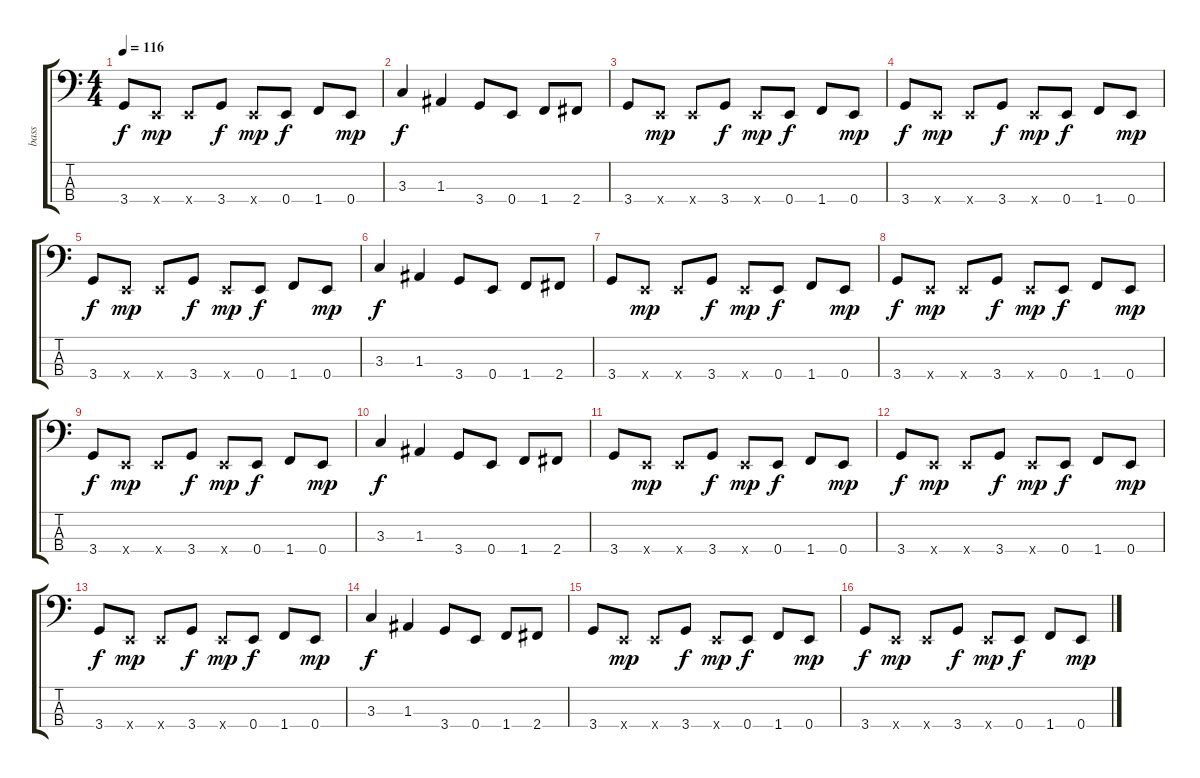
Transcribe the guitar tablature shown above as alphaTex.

\track ("bass" "bass") {instrument electricbassfinger}
\staff {score tabs}
\tuning (G2 D2 A1 E1) {hide}
\ts (4 4)
\tempo 116
\clef f4
\ks c
3.4.8{dy f} 0.4{x}.8{dy mp} 0.4{x}.8 3.4.8{dy f} 0.4{x}.8{dy mp} 0.4.8{dy f} 1.4.8 0.4.8{dy mp} |
3.3.4{dy f} 1.3.4 3.4.8 0.4.8 1.4.8 2.4.8 |
3.4.8 0.4{x}.8{dy mp} 0.4{x}.8 3.4.8{dy f} 0.4{x}.8{dy mp} 0.4.8{dy f} 1.4.8 0.4.8{dy mp} |
3.4.8{dy f} 0.4{x}.8{dy mp} 0.4{x}.8 3.4.8{dy f} 0.4{x}.8{dy mp} 0.4.8{dy f} 1.4.8 0.4.8{dy mp} |
3.4.8{dy f} 0.4{x}.8{dy mp} 0.4{x}.8 3.4.8{dy f} 0.4{x}.8{dy mp} 0.4.8{dy f} 1.4.8 0.4.8{dy mp} |
3.3.4{dy f} 1.3.4 3.4.8 0.4.8 1.4.8 2.4.8 |
3.4.8 0.4{x}.8{dy mp} 0.4{x}.8 3.4.8{dy f} 0.4{x}.8{dy mp} 0.4.8{dy f} 1.4.8 0.4.8{dy mp} |
3.4.8{dy f} 0.4{x}.8{dy mp} 0.4{x}.8 3.4.8{dy f} 0.4{x}.8{dy mp} 0.4.8{dy f} 1.4.8 0.4.8{dy mp} |
3.4.8{dy f} 0.4{x}.8{dy mp} 0.4{x}.8 3.4.8{dy f} 0.4{x}.8{dy mp} 0.4.8{dy f} 1.4.8 0.4.8{dy mp} |
3.3.4{dy f} 1.3.4 3.4.8 0.4.8 1.4.8 2.4.8 |
3.4.8 0.4{x}.8{dy mp} 0.4{x}.8 3.4.8{dy f} 0.4{x}.8{dy mp} 0.4.8{dy f} 1.4.8 0.4.8{dy mp} |
3.4.8{dy f} 0.4{x}.8{dy mp} 0.4{x}.8 3.4.8{dy f} 0.4{x}.8{dy mp} 0.4.8{dy f} 1.4.8 0.4.8{dy mp} |
3.4.8{dy f} 0.4{x}.8{dy mp} 0.4{x}.8 3.4.8{dy f} 0.4{x}.8{dy mp} 0.4.8{dy f} 1.4.8 0.4.8{dy mp} |
3.3.4{dy f} 1.3.4 3.4.8 0.4.8 1.4.8 2.4.8 |
3.4.8 0.4{x}.8{dy mp} 0.4{x}.8 3.4.8{dy f} 0.4{x}.8{dy mp} 0.4.8{dy f} 1.4.8 0.4.8{dy mp} |
3.4.8{dy f} 0.4{x}.8{dy mp} 0.4{x}.8 3.4.8{dy f} 0.4{x}.8{dy mp} 0.4.8{dy f} 1.4.8 0.4.8{dy mp}
